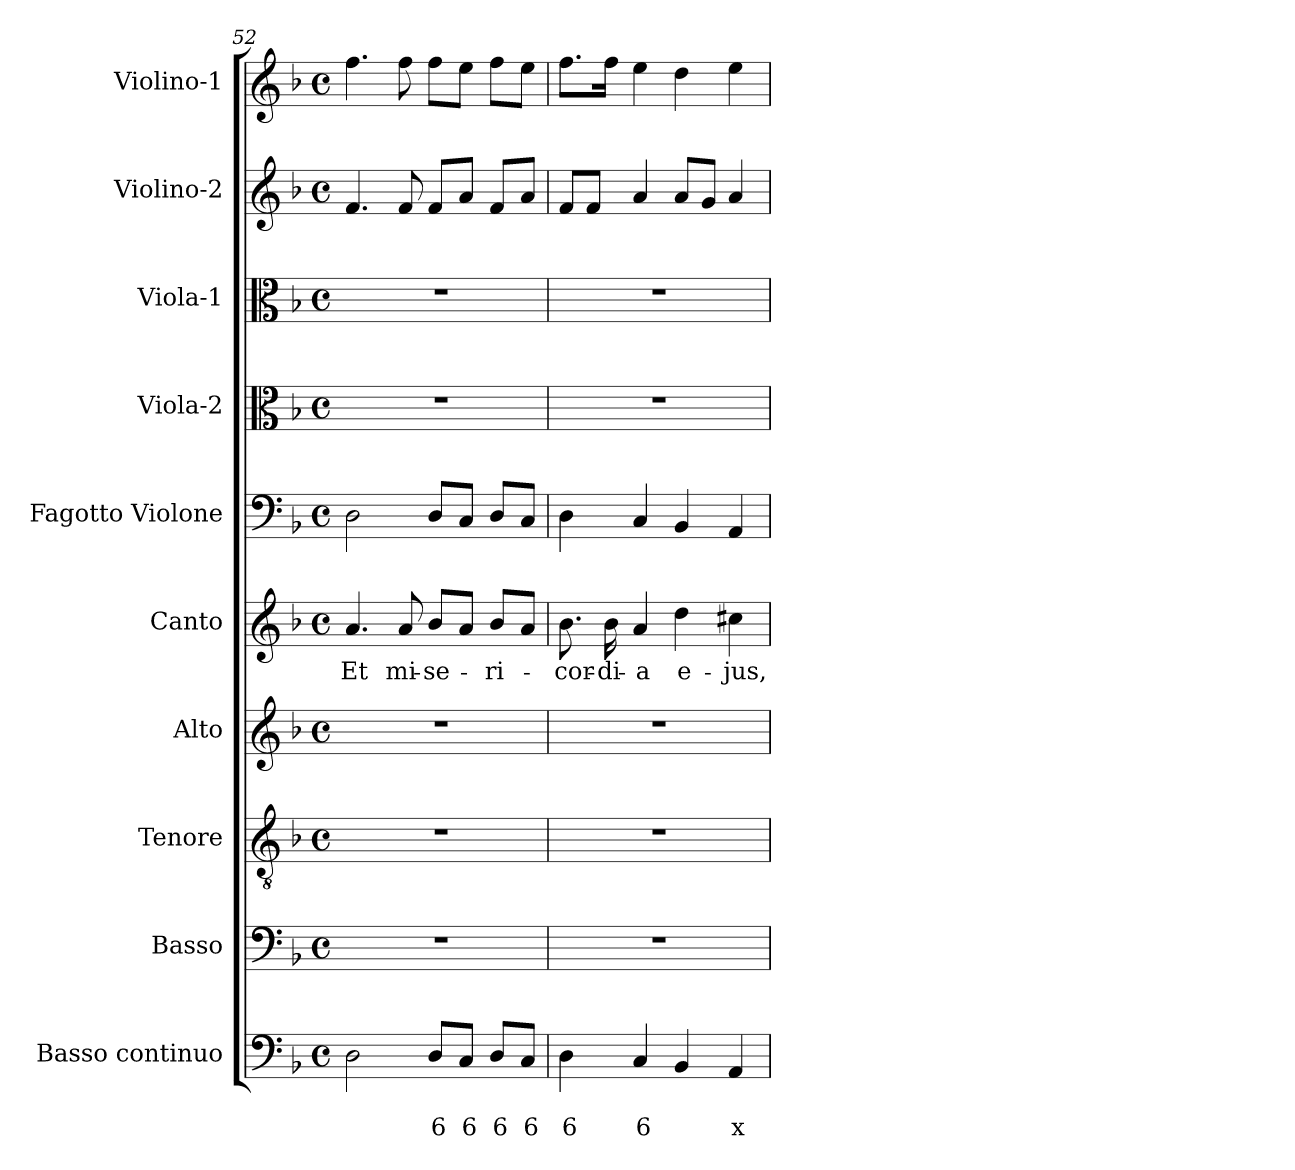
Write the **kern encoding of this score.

**kern	**text	**text	**kern	**kern	**kern	**kern	**text	**kern	**kern	**kern	**kern	**kern
*part10	*part10	*part10	*part9	*part8	*part7	*part6	*part6	*part5	*part4	*part3	*part2	*part1
*staff10	*staff10	*staff10	*staff9	*staff8	*staff7	*staff6	*staff6	*staff5	*staff4	*staff3	*staff2	*staff1
*I"Basso continuo	*	*	*I"Basso	*I"Tenore	*I"Alto	*I"Canto	*	*I"Fagotto Violone	*I"Viola-2	*I"Viola-1	*I"Violino-2	*I"Violino-1
!!LO:PB:g=z
*clefF4	*	*	*clefF4	*clefGv2	*clefG2	*clefG2	*	*clefF4	*clefC3	*clefC3	*clefG2	*clefG2
*k[b-]	*	*	*k[b-]	*k[b-]	*k[b-]	*k[b-]	*	*k[b-]	*k[b-]	*k[b-]	*k[b-]	*k[b-]
*F:	*	*	*F:	*F:	*F:	*F:	*	*F:	*F:	*F:	*F:	*F:
*M4/4	*	*	*M4/4	*M4/4	*M4/4	*M4/4	*	*M4/4	*M4/4	*M4/4	*M4/4	*M4/4
*met(c)	*	*	*met(c)	*met(c)	*met(c)	*met(c)	*	*met(c)	*met(c)	*met(c)	*met(c)	*met(c)
=52	=52	=52	=52	=52	=52	=52	=52	=52	=52	=52	=52	=52
!	!	!	!	!	!	!	!LO:LY:b	!	!	!	!	!
2D\	.	.	1r	1r	1r	4.a/	Et	2D\	1r	1r	4.f/	4.ff\
!	!	!	!	!	!	!	!LO:LY:b	!	!	!	!	!
.	.	.	.	.	.	8a/	mi-	.	.	.	8f/	8ff\
!	!	!LO:LY:b	!	!	!	!	!	!	!	!	!	!
!	!	!	!	!	!	!	!LO:LY:b	!	!	!	!	!
8D/L	.	6	.	.	.	8b-/L	-se-	8D/L	.	.	8f/L	8ff\L
!	!	!LO:LY:b	!	!	!	!	!	!	!	!	!	!
8C/J	.	6	.	.	.	8a/J	.	8C/J	.	.	8a/J	8ee\J
!	!	!LO:LY:b	!	!	!	!	!	!	!	!	!	!
!	!	!	!	!	!	!	!LO:LY:b	!	!	!	!	!
8D/L	.	6	.	.	.	8b-/L	-ri-	8D/L	.	.	8f/L	8ff\L
!	!	!LO:LY:b	!	!	!	!	!	!	!	!	!	!
8C/J	.	6	.	.	.	8a/J	.	8C/J	.	.	8a/J	8ee\J
=53	=53	=53	=53	=53	=53	=53	=53	=53	=53	=53	=53	=53
!	!	!LO:LY:b	!	!	!	!	!	!	!	!	!	!
!	!	!	!	!	!	!	!LO:LY:b	!	!	!	!	!
4D\	.	6	1r	1r	1r	8.b-\	-cor-	4D\	1r	1r	8f/L	8.ff\L
.	.	.	.	.	.	.	.	.	.	.	8f/J	.
!	!	!	!	!	!	!	!LO:LY:b	!	!	!	!	!
.	.	.	.	.	.	16b-\	-di-	.	.	.	.	16ff\Jk
!	!	!LO:LY:b	!	!	!	!	!	!	!	!	!	!
!	!	!	!	!	!	!	!LO:LY:b	!	!	!	!	!
4C/	.	6	.	.	.	4a/	-a	4C/	.	.	4a/	4ee\
!	!	!	!	!	!	!	!LO:LY:b	!	!	!	!	!
4BB-/	.	.	.	.	.	4dd\	e-	4BB-/	.	.	8a/L	4dd\
.	.	.	.	.	.	.	.	.	.	.	8g/J	.
!	!	!LO:LY:b	!	!	!	!	!	!	!	!	!	!
!	!	!	!	!	!	!	!LO:LY:b	!	!	!	!	!
4AA/	.	x	.	.	.	4cc#X\	-jus,	4AA/	.	.	4a/	4ee\
=	=	=	=	=	=	=	=	=	=	=	=	=
*-	*-	*-	*-	*-	*-	*-	*-	*-	*-	*-	*-	*-
